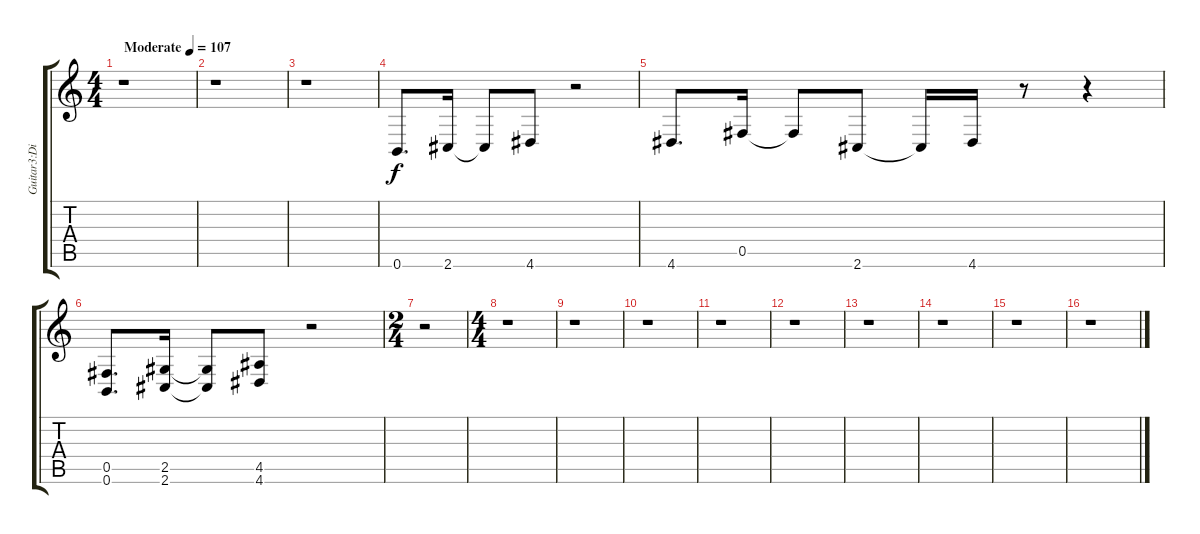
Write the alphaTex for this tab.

\track ("Guitar3:Distortion<1 Half Down, 6th=B>" "Guitar3:Di") {instrument distortionguitar}
\staff {score tabs}
\tuning (Db4 Ab3 E3 B2 Gb2 B1) {hide}
\ts (4 4)
\tempo (107 "Moderate")
\clef g2
\ks c
r.1{dy f instrument distortionguitar} |
r.1 |
r.1 |
0.6.8{d} 2.6.16 2.6{t}.8 4.6.8 r.2 |
4.6.8{d} 0.5.16 0.5{t}.8 2.6.8 2.6{t}.16 4.6.16 r.8 r.4 |
(0.5 0.6).8{d} (2.5 2.6).16 (2.5{t} 2.6{t}).8 (4.5 4.6).8 r.2 |
\ts (2 4)
r.2 |
\ts (4 4)
r.1 |
r.1 |
r.1 |
r.1 |
r.1 |
r.1 |
r.1 |
r.1 |
r.1
